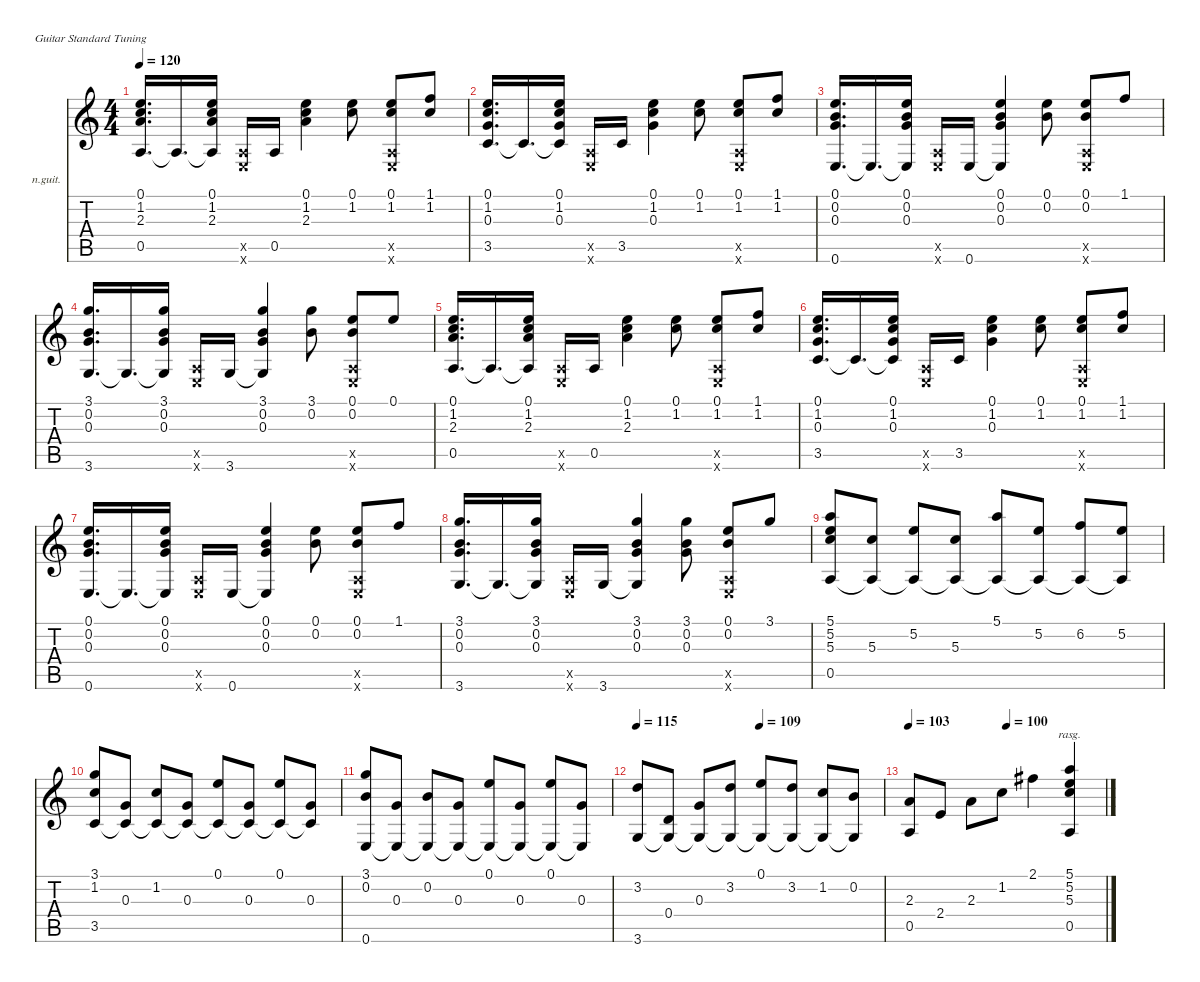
\defaultSystemsLayout 4
\hideDynamics
\bracketExtendMode nobrackets
\firstSystemTrackNameOrientation horizontal
\otherSystemsTrackNameOrientation horizontal
\track ("Гитара" "n.guit.") {instrument acousticguitarnylon}
\staff {score tabs}
\tuning (E4 B3 G3 D3 A2 E2)
\ts (4 4)
\tempo 120
\clef g2
\ks c
(0.1 1.2 2.3 0.5).16{d dy f beam Up} 0.5{t}.16{d beam Up} (0.1 1.2 2.3 0.5{t}).16{beam Up} (0.5{x} 0.6{x}).16{beam Up} 0.5.16{beam Up} (0.1 1.2 2.3).4{beam Down} (0.1 1.2).8{beam Down} (0.1 1.2 0.5{x} 0.6{x}).8{beam Up} (1.1 1.2).8{beam Up} |
(0.1 1.2 0.3 3.5).16{d beam Up} 3.5{t}.16{d beam Up} (0.1 1.2 0.3 3.5{t}).16{beam Up} (0.5{x} 0.6{x}).16{beam Up} 3.5.16{beam Up} (0.1 1.2 0.3).4{beam Down} (0.1 1.2).8{beam Down} (0.1 1.2 0.5{x} 0.6{x}).8{beam Up} (1.1 1.2).8{beam Up} |
(0.1 0.2 0.3 0.6).16{d beam Up} 0.6{t}.16{d beam Up} (0.1 0.2 0.3 0.6{t}).16{beam Up} (0.5{x} 0.6{x}).16{beam Up} 0.6.16{beam Up} (0.1 0.2 0.3 0.6{t}).4{beam Up} (0.1 0.2).8{beam Down} (0.1 0.2 0.5{x} 0.6{x}).8{beam Up} 1.1.8{beam Up} |
(3.1 0.2 0.3 3.6).16{d beam Up} 3.6{t}.16{d beam Up} (3.1 0.2 0.3 3.6{t}).16{beam Up} (0.5{x} 0.6{x}).16{beam Up} 3.6.16{beam Up} (3.1 0.2 0.3 3.6{t}).4{beam Up} (3.1 0.2).8{beam Down} (0.1 0.2 0.5{x} 0.6{x}).8{beam Up} 0.1.8{beam Up} |
(0.1 1.2 2.3 0.5).16{d beam Up} 0.5{t}.16{d beam Up} (0.1 1.2 2.3 0.5{t}).16{beam Up} (0.5{x} 0.6{x}).16{beam Up} 0.5.16{beam Up} (0.1 1.2 2.3).4{beam Down} (0.1 1.2).8{beam Down} (0.1 1.2 0.5{x} 0.6{x}).8{beam Up} (1.1 1.2).8{beam Up} |
(0.1 1.2 0.3 3.5).16{d beam Up} 3.5{t}.16{d beam Up} (0.1 1.2 0.3 3.5{t}).16{beam Up} (0.5{x} 0.6{x}).16{beam Up} 3.5.16{beam Up} (0.1 1.2 0.3).4{beam Down} (0.1 1.2).8{beam Down} (0.1 1.2 0.5{x} 0.6{x}).8{beam Up} (1.1 1.2).8{beam Up} |
(0.1 0.2 0.3 0.6).16{d beam Up} 0.6{t}.16{d beam Up} (0.1 0.2 0.3 0.6{t}).16{beam Up} (0.5{x} 0.6{x}).16{beam Up} 0.6.16{beam Up} (0.1 0.2 0.3 0.6{t}).4{beam Up} (0.1 0.2).8{beam Down} (0.1 0.2 0.5{x} 0.6{x}).8{beam Up} 1.1.8{beam Up} |
(3.1 0.2 0.3 3.6).16{d beam Up} 3.6{t}.16{d beam Up} (3.1 0.2 0.3 3.6{t}).16{beam Up} (0.5{x} 0.6{x}).16{beam Up} 3.6.16{beam Up} (3.1 0.2 0.3 3.6{t}).4{beam Up} (3.1 0.2 0.3).8{beam Down} (0.1 0.2 0.5{x} 0.6{x}).8{beam Up} 3.1.8{beam Up} |
(5.1 5.2 5.3 0.5).8{beam Up} (5.3 0.5{t}).8{beam Up} (5.2 0.5{t}).8{beam Up} (5.3 0.5{t}).8{beam Up} (5.1 0.5{t}).8{beam Up} (5.2 0.5{t}).8{beam Up} (6.2 0.5{t}).8{beam Up} (5.2 0.5{t}).8{beam Up} |
(3.1 1.2 3.5).8{beam Up} (0.3 3.5{t}).8{beam Up} (1.2 3.5{t}).8{beam Up} (0.3 3.5{t}).8{beam Up} (0.1 3.5{t}).8{beam Up} (0.3 3.5{t}).8{beam Up} (0.1 3.5{t}).8{beam Up} (0.3 3.5{t}).8{beam Up} |
(3.1 0.2 0.6).8{beam Up} (0.3 0.6{t}).8{beam Up} (0.2 0.6{t}).8{beam Up} (0.3 0.6{t}).8{beam Up} (0.1 0.6{t}).8{beam Up} (0.3 0.6{t}).8{beam Up} (0.1 0.6{t}).8{beam Up} (0.3 0.6{t}).8{beam Up} |
\tempo 115
\tempo (109 0.5)
(3.2 3.6).8{beam Up} (0.4 3.6{t}).8{beam Up} (0.3 3.6{t}).8{beam Up} (3.2 3.6{t}).8{beam Up} (0.1 3.6{t}).8{beam Up} (3.2 3.6{t}).8{beam Up} (1.2 3.6{t}).8{beam Up} (0.2 3.6{t}).8{beam Up} |
\tempo 103
\tempo (100 0.5)
(2.3 0.5).8{beam Up} 2.4.8{beam Up} 2.3.8{beam Down} 1.2.8{beam Down} 2.1{acc #}.4{beam Down} (5.1 5.2 5.3 0.5).4{rasg amianapaest beam Up}
